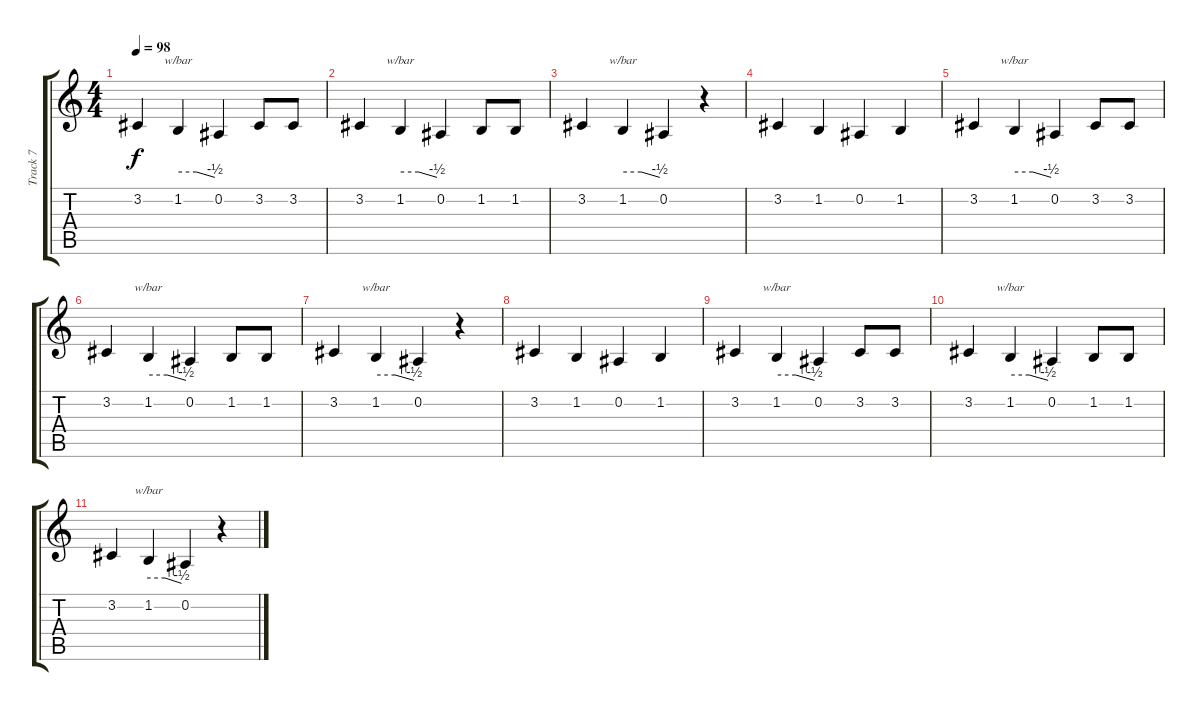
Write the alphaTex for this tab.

\track ("Track 7" "Track 7") {instrument lead2sawtooth}
\staff {score tabs}
\tuning (Eb4 Bb3 Gb3 Db3 Ab2 Eb2) {hide}
\ts (4 4)
\tempo 98
\clef g2
\ks c
3.2.4{dy f} 1.2.4{tbe (custom default 0 0 30 0 60 -2)} 0.2.4 3.2.8 3.2.8 |
3.2.4 1.2.4{tbe (custom default 0 0 30 0 60 -2)} 0.2.4 1.2.8 1.2.8 |
3.2.4 1.2.4{tbe (custom default 0 0 30 0 60 -2)} 0.2.4 r.4 |
3.2.4{balance 16} 1.2.4 0.2.4 1.2.4 |
3.2.4 1.2.4{tbe (custom default 0 0 30 0 60 -2)} 0.2.4 3.2.8 3.2.8 |
3.2.4 1.2.4{tbe (custom default 0 0 30 0 60 -2)} 0.2.4 1.2.8 1.2.8 |
3.2.4 1.2.4{tbe (custom default 0 0 30 0 60 -2)} 0.2.4 r.4 |
3.2.4 1.2.4 0.2.4 1.2.4 |
3.2.4 1.2.4{tbe (custom default 0 0 30 0 60 -2)} 0.2.4 3.2.8 3.2.8 |
3.2.4 1.2.4{tbe (custom default 0 0 30 0 60 -2)} 0.2.4 1.2.8 1.2.8 |
3.2.4 1.2.4{tbe (custom default 0 0 30 0 60 -2)} 0.2.4 r.4
